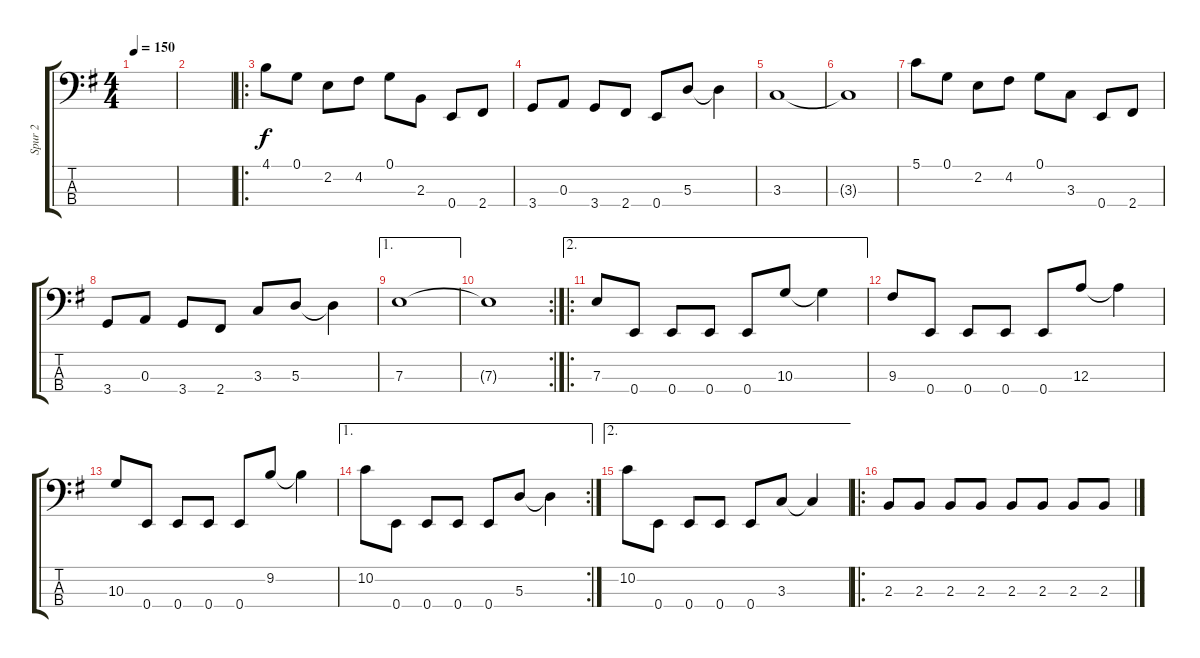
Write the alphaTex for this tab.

\track ("Spur 2" "Spur 2") {instrument electricbassfinger}
\staff {score tabs}
\tuning (G2 D2 A1 E1) {hide}
\ts (4 4)
\tempo 150
\clef f4
\ks g
|
|
\ro
4.1.8 0.1.8 2.2.8 4.2.8 0.1.8 2.3.8 0.4.8 2.4.8 |
3.4.8 0.3.8 3.4.8 2.4.8 0.4.8 5.3.8 5.3{t}.4 |
3.3.1 |
3.3{t}.1 |
5.1.8 0.1.8 2.2.8 4.2.8 0.1.8 3.3.8 0.4.8 2.4.8 |
3.4.8 0.3.8 3.4.8 2.4.8 3.3.8 5.3.8 5.3{t}.4 |
\ae 1
7.3.1 |
\rc 2
7.3{t}.1 |
\ae 2
\ro
7.3.8 0.4.8 0.4.8 0.4.8 0.4.8 10.3.8 10.3{t}.4 |
9.3.8 0.4.8 0.4.8 0.4.8 0.4.8 12.3.8 12.3{t}.4 |
10.3.8 0.4.8 0.4.8 0.4.8 0.4.8 9.2.8 9.2{t}.4 |
\ae 1
\rc 2
10.2.8 0.4.8 0.4.8 0.4.8 0.4.8 5.3.8 5.3{t}.4 |
\ae 2
10.2.8 0.4.8 0.4.8 0.4.8 0.4.8 3.3.8 3.3{t}.4 |
\ro
2.3.8 2.3.8 2.3.8 2.3.8 2.3.8 2.3.8 2.3.8 2.3.8
